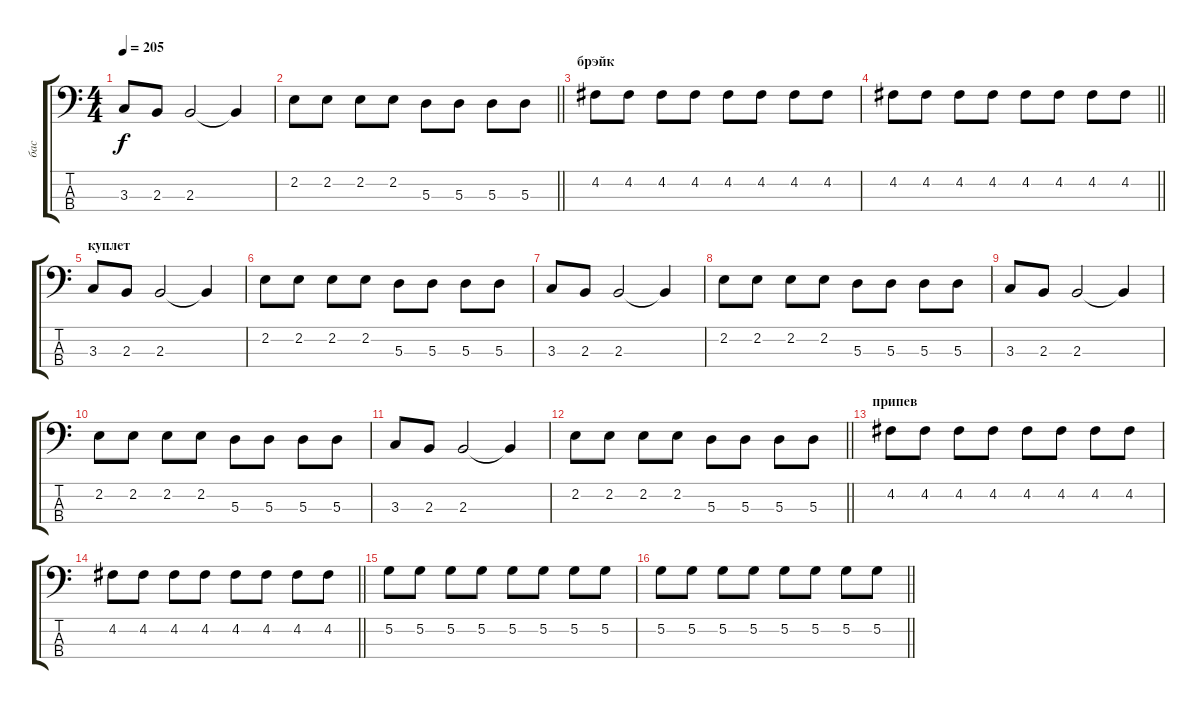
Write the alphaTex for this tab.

\track ("бас" "бас") {instrument electricbassfinger}
\staff {score tabs}
\tuning (G2 D2 A1 E1) {hide}
\ts (4 4)
\tempo 205
\clef f4
\ks c
3.3.8{dy f} 2.3.8 2.3.2 2.3{t}.4 |
\barLineRight lightlight
2.2.8 2.2.8 2.2.8 2.2.8 5.3.8 5.3.8 5.3.8 5.3.8 |
\section ("" "брэйк")
4.2.8 4.2.8 4.2.8 4.2.8 4.2.8 4.2.8 4.2.8 4.2.8 |
\barLineRight lightlight
4.2.8 4.2.8 4.2.8 4.2.8 4.2.8 4.2.8 4.2.8 4.2.8 |
\section ("" "куплет")
3.3.8 2.3.8 2.3.2 2.3{t}.4 |
2.2.8 2.2.8 2.2.8 2.2.8 5.3.8 5.3.8 5.3.8 5.3.8 |
3.3.8 2.3.8 2.3.2 2.3{t}.4 |
2.2.8 2.2.8 2.2.8 2.2.8 5.3.8 5.3.8 5.3.8 5.3.8 |
3.3.8 2.3.8 2.3.2 2.3{t}.4 |
2.2.8 2.2.8 2.2.8 2.2.8 5.3.8 5.3.8 5.3.8 5.3.8 |
3.3.8 2.3.8 2.3.2 2.3{t}.4 |
\barLineRight lightlight
2.2.8 2.2.8 2.2.8 2.2.8 5.3.8 5.3.8 5.3.8 5.3.8 |
\section ("" "припев")
4.2.8 4.2.8 4.2.8 4.2.8 4.2.8 4.2.8 4.2.8 4.2.8 |
\barLineRight lightlight
4.2.8 4.2.8 4.2.8 4.2.8 4.2.8 4.2.8 4.2.8 4.2.8 |
5.2.8 5.2.8 5.2.8 5.2.8 5.2.8 5.2.8 5.2.8 5.2.8 |
\barLineRight lightlight
5.2.8 5.2.8 5.2.8 5.2.8 5.2.8 5.2.8 5.2.8 5.2.8
